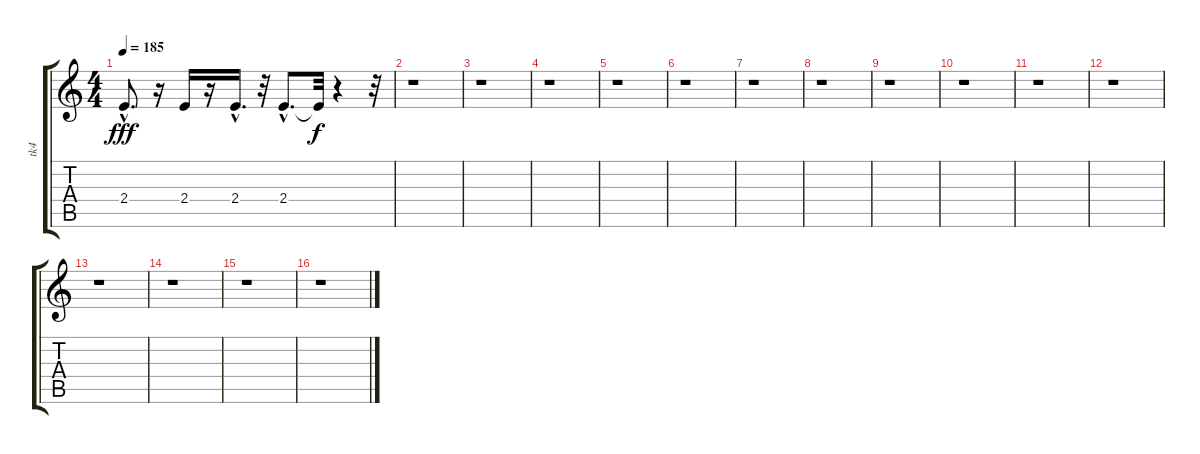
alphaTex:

\track ("tk4" "tk4") {instrument electricbassfinger}
\staff {score tabs}
\tuning (E4 B3 G3 D3 A2 E2) {hide}
\ts (4 4)
\tempo 185
\clef g2
\ks c
2.4{hac}.8{d dy fff} r.16 2.4.16 r.16 2.4{hac}.16{d} r.32 2.4{hac}.8{d} 2.4{t}.32{dy f} r.4 r.32 |
r.1 |
r.1 |
r.1 |
r.1 |
r.1 |
r.1 |
r.1 |
r.1 |
r.1 |
r.1 |
r.1 |
r.1 |
r.1 |
r.1 |
r.1
